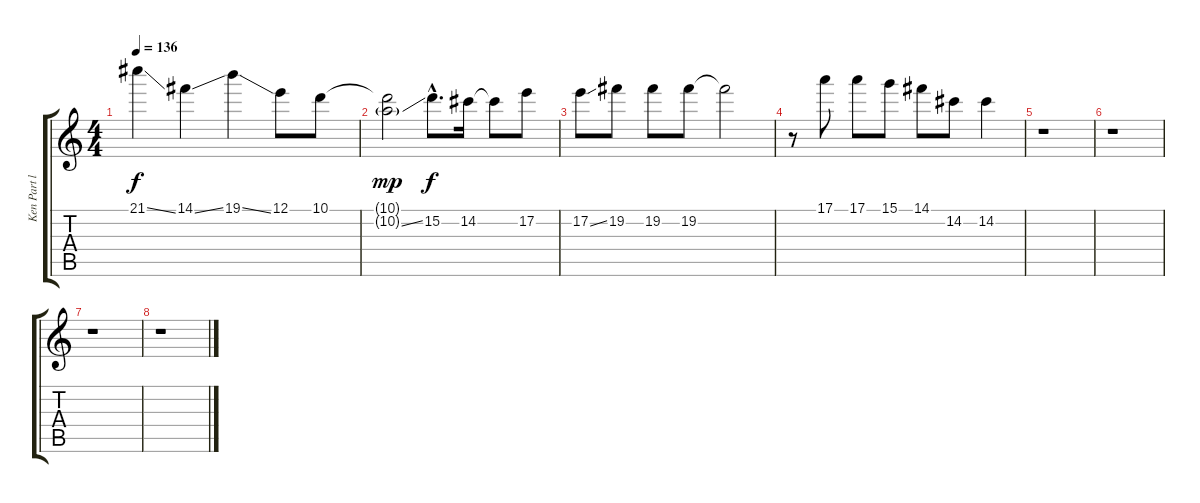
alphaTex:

\track ("Ken Part l" "Ken Part l") {instrument overdrivenguitar}
\staff {score tabs}
\tuning (E4 B3 G3 D3 A2 E2) {hide}
\ts (4 4)
\tempo 136
\clef g2
\ks c
21.1{ss}.4{dy f} 14.1{ss}.4 19.1{ss}.4 12.1.8 10.1.8 |
(10.1{t} 10.2{ss g}).2{dy mp} 15.2{hac}.8{d dy f} 14.2.16 14.2{t}.8 17.2.8 |
17.2{ss}.8 19.2.8 19.2.8 19.2.8 19.2{t}.2 |
r.8 17.1.8 17.1.8 15.1.8 14.1.8 14.2.8 14.2.4 |
r.1 |
r.1 |
r.1 |
r.1
